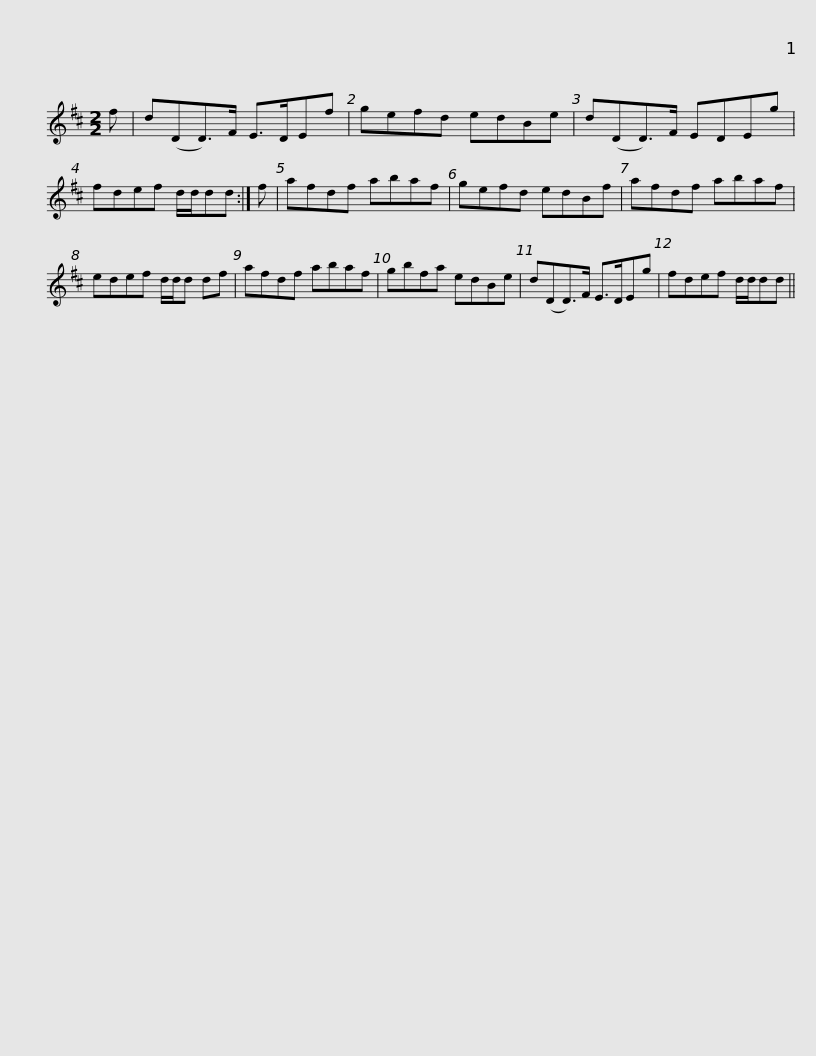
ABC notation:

X:1
L:1/8
M:2/2
I:linebreak $
K:D
V:1 treble
V:1
 f | d(DD>)F E>DEf | gefd edBe | d(DD>)F EDEg | fdef d/d/dd :| %5
 f |$ afdf abaf | gefd edBf | afdf abaf | edef d/d/d df | %10
 afdf abaf |$ gbfa edBe | d(DD>)F E>DEg | fdef d/d/dd || %14
